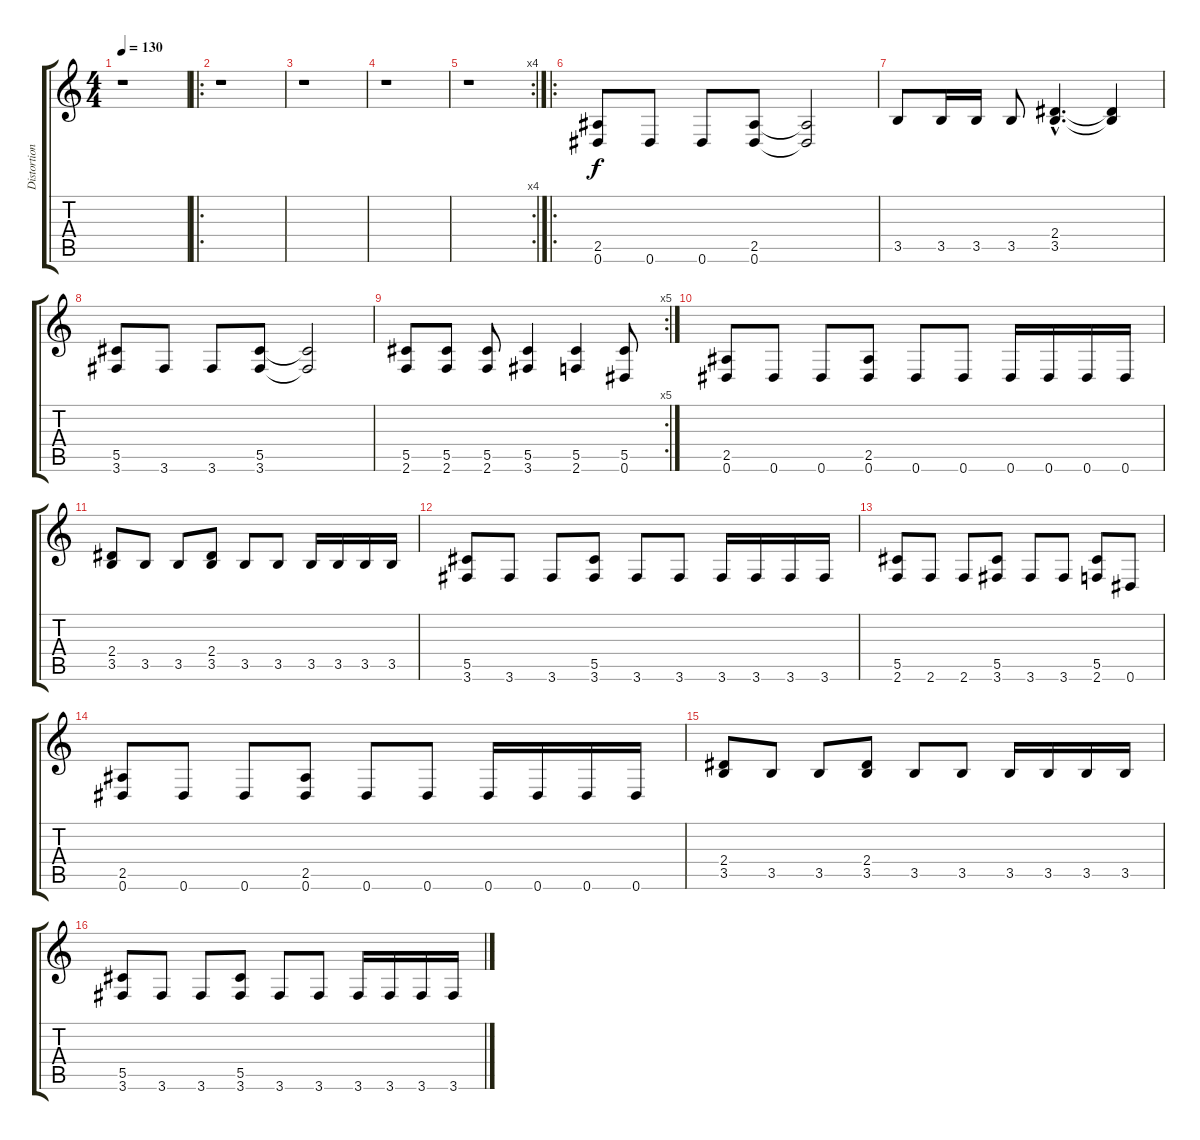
\track ("Distortion Rythm" "Distortion") {instrument distortionguitar}
\staff {score tabs}
\tuning (Eb4 Bb3 Gb3 Db3 Ab2 Eb2) {hide}
\ts (4 4)
\tempo 130
\clef g2
\ks c
r.1{dy f} |
\ro
r.1 |
r.1 |
r.1 |
\rc 4
r.1 |
\ro
(2.5 0.6).8 0.6.8 0.6.8 (2.5 0.6).8 (2.5{t} 0.6{t}).2 |
3.5.8 3.5.16 3.5.16 3.5.8 (2.4{hac} 3.5{hac}).4{d} (2.4{t} 3.5{t}).4 |
(5.5 3.6).8 3.6.8 3.6.8 (5.5 3.6).8 (5.5{t} 3.6{t}).2 |
\rc 5
(5.5 2.6).8 (5.5 2.6).8 (5.5 2.6).8 (5.5 3.6).4 (5.5 2.6).4 (5.5 0.6).8 |
(2.5 0.6).8 0.6.8 0.6.8 (2.5 0.6).8 0.6.8 0.6.8 0.6.16 0.6.16 0.6.16 0.6.16 |
(2.4 3.5).8 3.5.8 3.5.8 (2.4 3.5).8 3.5.8 3.5.8 3.5.16 3.5.16 3.5.16 3.5.16 |
(5.5 3.6).8 3.6.8 3.6.8 (5.5 3.6).8 3.6.8 3.6.8 3.6.16 3.6.16 3.6.16 3.6.16 |
(5.5 2.6).8 2.6.8 2.6.8 (5.5 3.6).8 3.6.8 3.6.8 (5.5 2.6).8 0.6.8 |
(2.5 0.6).8 0.6.8 0.6.8 (2.5 0.6).8 0.6.8 0.6.8 0.6.16 0.6.16 0.6.16 0.6.16 |
(2.4 3.5).8 3.5.8 3.5.8 (2.4 3.5).8 3.5.8 3.5.8 3.5.16 3.5.16 3.5.16 3.5.16 |
(5.5 3.6).8 3.6.8 3.6.8 (5.5 3.6).8 3.6.8 3.6.8 3.6.16 3.6.16 3.6.16 3.6.16
